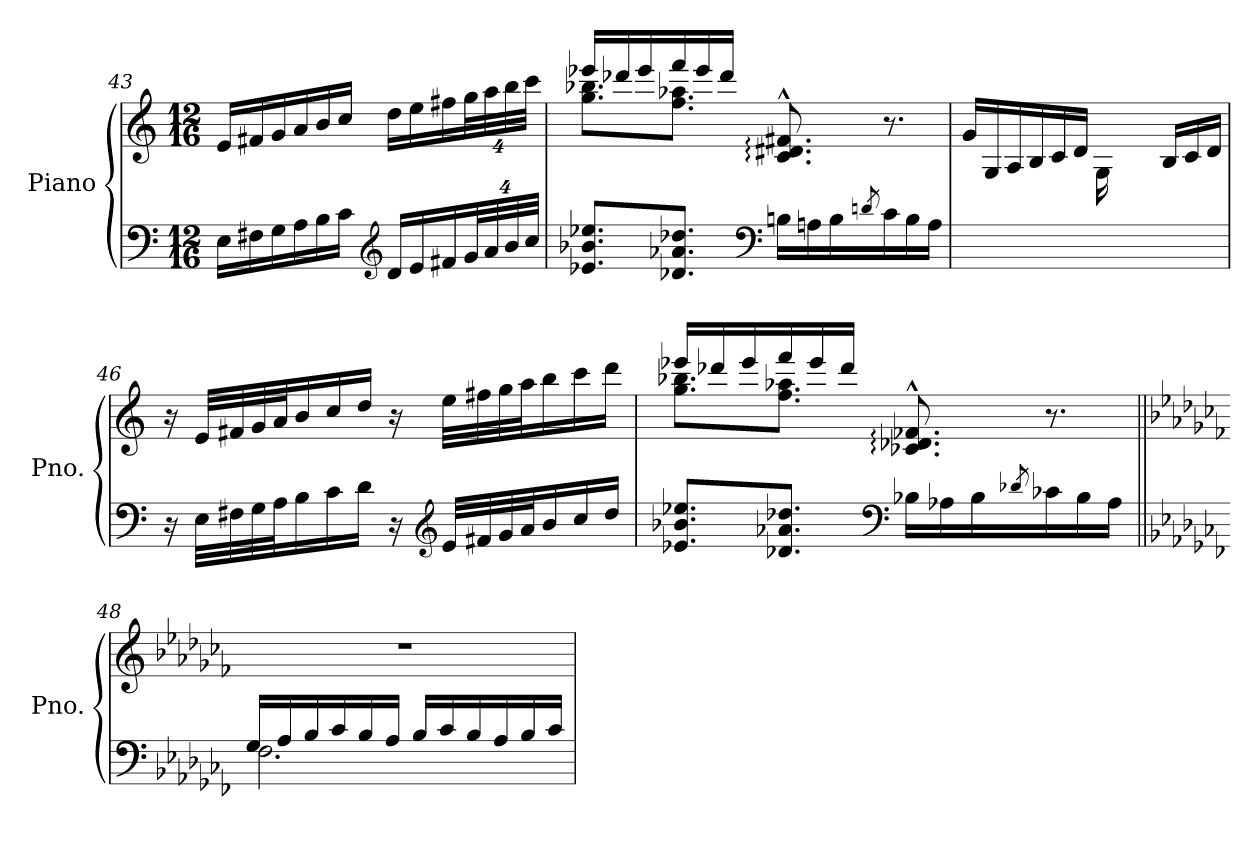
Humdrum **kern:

**kern	**kern
*part1	*part1
*staff2	*staff1
*I"Piano	*
*I'Pno.	*
*clefF4	*clefG2
*k[]	*k[]
*M12/16	*M12/16
=43	=43
16E\LL	16e/LL
16F#X\	16f#X/
16G\	16g/
16A\	16a/
16B\	16b/
16c\JJ	16cc/JJ
*clefG2	*
16d/LL	16dd\LL
16e/	16ee\
16f#X/	16ff#X\
*Xbrackettup	*Xbrackettup
64%3g/L	64%3gg\L
64%3a/	64%3aa\
64%3b/	64%3bb\
64%3cc/JJJ	64%3ccc\JJJ
!!LO:PB:g=z
=44	=44
*	*^
8.e-X/ 8.b-X/ 8.ee-X/L	16eee-X/LL	8.gg\ 8.bb-X\L
.	16ddd-X/	.
.	16eee-/	.
8.d-X/ 8.a-X/ 8.dd-X/J	16fff/	8.ff\ 8.aa-X\J
.	16eee-/	.
.	16ddd-/JJ	.
*clefF4	*	*
16Bn\LL	8.c/:^^ 8.d#X/:^^ 8.f#X/:^^	4.ryy
16An\	.	.
16B\	.	.
8qdn/	.	.
16c\	8.r	.
16B\	.	.
16A\JJ	.	.
=45	=45	=45
4.ryy	16g/LL	4.ryy
.	16G/	.
.	16A/	.
.	16B/	.
.	16c/	.
.	16d/JJ	.
16ryy	8.ryy	16G\LL
16GG/	.	4ryy
16AA/	.	.
16BB/	16B/LL	.
16C/	16c/	.
16D/JJ	16d/JJ	16ryy
*	*v	*v
!!LO:LB:g=z
=46	=46
16r	16r
32E\LLL	32e/LLL
32F#X\	32f#X/
32G\	32g/
32A\J	32a/J
16B\	16b/
16c\	16cc/
16d\JJ	16dd/JJ
16r	16r
*clefG2	*
32e/LLL	32ee\LLL
32f#X/	32ff#X\
32g/	32gg\
32a/J	32aa\J
16b/	16bb\
16cc/	16ccc\
16dd/JJ	16ddd\JJ
=47	=47
*	*^
8.e-X/ 8.b-X/ 8.ee-X/L	16eee-X/LL	8.gg\ 8.bb-X\L
.	16ddd-X/	.
.	16eee-/	.
8.d-X/ 8.a-X/ 8.dd-X/J	16fff/	8.ff\ 8.aa-X\J
.	16eee-/	.
.	16ddd-/JJ	.
*clefF4	*	*
16B-X\LL	8.c-X/:^^ 8.d-X/:^^ 8.f-X/:^^	4.ryy
16A-X\	.	.
16B-\	.	.
8qd-X/	.	.
16c-X\	8.r	.
16B-\	.	.
16A-\JJ	.	.
*	*v	*v
!!LO:LB:g=z
=48||	=48||
*k[b-e-a-d-g-c-f-]	*k[b-e-a-d-g-c-f-]
*^	*
16G-/LL	2.F-\	2.r
16A-/	.	.
16B-/	.	.
16c-/	.	.
16B-/	.	.
16A-/JJ	.	.
16B-/LL	.	.
16c-/	.	.
16B-/	.	.
16A-/	.	.
16B-/	.	.
16c-/JJ	.	.
*v	*v	*
=	=
*-	*-
